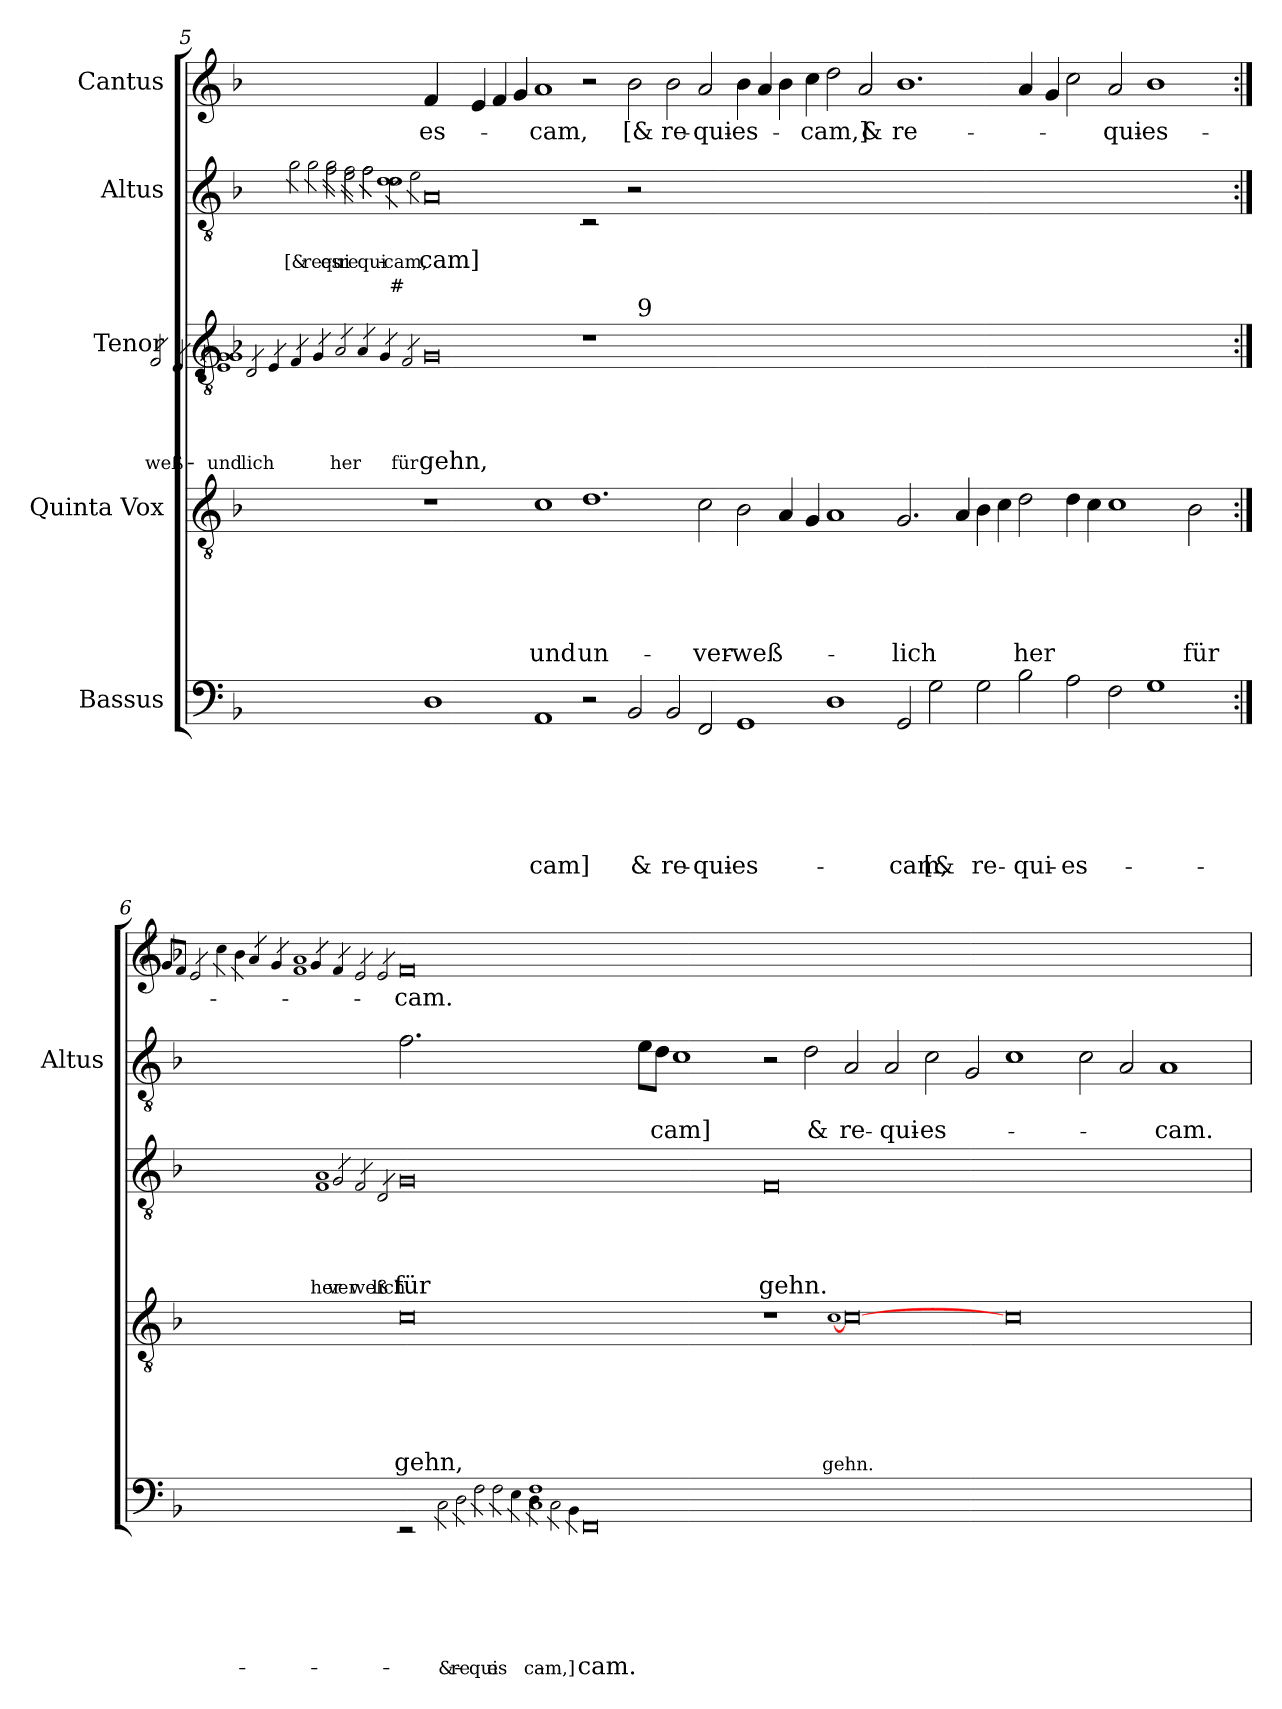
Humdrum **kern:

**kern	**text	**text	**text	**text	**text	**text	**kern	**text	**text	**text	**text	**text	**kern	**text	**text	**text	**text	**kern	**text	**text	**text	**kern	**text
*part5	*part5	*part5	*part5	*part5	*part5	*part5	*part4	*part4	*part4	*part4	*part4	*part4	*part3	*part3	*part3	*part3	*part3	*part2	*part2	*part2	*part2	*part1	*part1
*staff5	*staff5	*staff5	*staff5	*staff5	*staff5	*staff5	*staff4	*staff4	*staff4	*staff4	*staff4	*staff4	*staff3	*staff3	*staff3	*staff3	*staff3	*staff2	*staff2	*staff2	*staff2	*staff1	*staff1
*I"Bassus	*	*	*	*	*	*	*I"Quinta Vox	*	*	*	*	*	*I"Tenor	*	*	*	*	*I"Altus	*	*	*	*I"Cantus	*
*	*	*	*	*	*	*	*	*	*	*	*	*	*	*	*	*	*	*I'Altus	*	*	*	*	*
!!LO:LB:g=z
*clefF4	*	*	*	*	*	*	*clefGv2	*	*	*	*	*	*clefGv2	*	*	*	*	*clefGv2	*	*	*	*clefG2	*
*k[b-]	*	*	*	*	*	*	*k[b-]	*	*	*	*	*	*k[b-]	*	*	*	*	*k[b-]	*	*	*	*k[b-]	*
*F:	*	*	*	*	*	*	*F:	*	*	*	*	*	*F:	*	*	*	*	*F:	*	*	*	*F:	*
=5	=5	=5	=5	=5	=5	=5	=5	=5	=5	=5	=5	=5	=5	=5	=5	=5	=5	=5	=5	=5	=5	=5	=5
!	!	!	!	!	!	!	!	!	!	!	!	!	!	!	!	!	!LO:LY:b	!	!	!	!	!	!
.	.	.	.	.	.	.	.	.	.	.	.	.	2qF/	.	.	.	-weß-	.	.	.	.	.	.
.	.	.	.	.	.	.	.	.	.	.	.	.	4qE/	.	.	.	.	.	.	.	.	.	.
.	.	.	.	.	.	.	.	.	.	.	.	.	4qD/	.	.	.	.	.	.	.	.	.	.
!	!	!	!	!	!	!	!	!	!	!	!	!	!	!	!	!	!LO:LY:b	!	!	!	!	!	!
.	.	.	.	.	.	.	.	.	.	.	.	.	1qE 1qG 1qG	.	.	.	-und	.	.	.	.	.	.
!	!	!	!	!	!	!	!	!	!	!	!	!	!	!	!	!	!LO:LY:b	!	!	!	!	!	!
.	.	.	.	.	.	.	.	.	.	.	.	.	2qD/	.	.	.	lich	.	.	.	.	.	.
*	*	*	*	*	*	*	*	*	*	*	*	*	*	*	*	*	*	*^	*	*	*	*	*
*	*	*	*	*	*	*	*	*	*	*	*	*	*	*	*	*	*	*	*^	*	*	*	*	*
*	*	*	*	*	*	*	*	*	*	*	*	*	*	*	*	*	*	*	*	*^	*	*	*	*	*
!	!	!	!	!	!	!	!	!	!	!	!	!	!	!	!	!	!	!	!	!	!	!	!LO:LY:b	!	!	!
.	.	.	.	.	.	.	.	.	.	.	.	.	4qE/	.	.	.	.	.	.	.	2qg\	.	[&	.	.	.
!	!	!	!	!	!	!	!	!	!	!	!	!	!	!	!	!	!	!	!	!	!	!	!LO:LY:b	!	!	!
.	.	.	.	.	.	.	.	.	.	.	.	.	4qF/	.	.	.	.	.	.	.	2qg\	.	re-	.	.	.
!	!	!	!	!	!	!	!	!	!	!	!	!	!	!	!	!	!	!	!	!	!	!	!LO:LY:b	!	!	!
.	.	.	.	.	.	.	.	.	.	.	.	.	4qG/	.	.	.	.	.	.	.	2qg\	.	-qui-	.	.	.
!	!	!	!	!	!	!	!	!	!	!	!	!	!	!	!	!	!	!	!	!	!	!	!LO:LY:b	!	!	!
!	!	!	!	!	!	!	!	!	!	!	!	!	!	!	!	!	!LO:LY:b	!	!	!	!	!	!LO:LY:b	!	!	!
.	.	.	.	.	.	.	.	.	.	.	.	.	[<2qA/	.	.	.	her	.	.	2qf\	2qe\	.	-es-	.	.	.
!	!	!	!	!	!	!	!	!	!	!	!	!	!	!	!	!	!	!	!	!	!	!	!LO:LY:b	!	!	!
.	.	.	.	.	.	.	.	.	.	.	.	.	4qA/]	.	.	.	.	.	.	2qf\	2qf\	.	re-	.	.	.
!	!	!	!	!	!	!	!	!	!	!	!	!	!	!	!	!	!	!	!	!	!	!	!LO:LY:b	!	!	!
.	.	.	.	.	.	.	.	.	.	.	.	.	4qG/	.	.	.	.	.	.	2qf\	2qd\	.	-qui-	.	.	.
!	!	!	!	!	!	!	!	!	!	!	!	!	!	!	!	!	!LO:LY:b	!	!	!	!	!	!LO:LY:b	!LO:LY:b	!	!
.	.	.	.	.	.	.	.	.	.	.	.	.	2qF/	.	.	.	für	.	.	1qd 1qd	2qe\	.	-cam,	#-	.	.
!	!	!	!	!	!	!	!	!	!	!	!	!	!	!	!	!	!LO:LY:b	!	!	!	!	!	!LO:LY:b	!	!	!LO:LY:b
*	*	*	*	*	*	*	*	*	*	*	*	*	*^	*	*	*	*	*	*	*	*	*	*	*	*	*
1D	.	.	.	.	.	.	1r	.	.	.	.	.	0G	1ryy	.	.	.	gehn,	0A	0ryy	0ryy	1%7ryy	.	-cam]	.	4f/	-es-
.	.	.	.	.	.	.	.	.	.	.	.	.	.	.	.	.	.	.	.	.	.	.	.	.	.	4e/	.
.	.	.	.	.	.	.	.	.	.	.	.	.	.	.	.	.	.	.	.	.	.	.	.	.	.	4f/	.
.	.	.	.	.	.	.	.	.	.	.	.	.	.	.	.	.	.	.	.	.	.	.	.	.	.	4g/	.
!	!	!	!	!	!	!LO:LY:b	!	!	!	!	!	!LO:LY:b	!	!	!	!	!	!	!	!	!	!	!	!	!	!	!LO:LY:b
1AA	.	.	.	.	.	-cam]	1c	.	.	.	.	und	.	1ryy	.	.	.	.	.	.	.	.	.	.	.	1a	-cam,
!	!	!	!	!	!	!	!	!	!	!	!	!LO:LY:b	!	!	!	!	!	!	!	!	!	!	!	!	!	!	!
2r	.	.	.	.	.	.	1.d	.	.	.	.	un-	1r	2ryy	.	.	.	.	8ryy	2rC	2ryy	.	.	.	.	2r	.
.	.	.	.	.	.	.	.	.	.	.	.	.	.	.	.	.	.	.	32ryy	.	.	.	.	.	.	.	.
.	.	.	.	.	.	.	.	.	.	.	.	.	.	.	.	.	.	.	1%7ryy	.	.	.	.	.	.	.	.
!	!	!	!	!	!	!LO:LY:b	!	!	!	!	!	!	!	!	!	!	!	!	!	!	!	!	!	!	!	!	!LO:LY:b
2BB-/	.	.	.	.	.	&	.	.	.	.	.	.	.	16ryy	.	.	.	.	.	1%7ryy	2r	.	.	.	.	2b-\	[&
!	!	!	!	!	!	!	!	!	!	!	!	!	!	!LO:TX:a:t=9	!	!	!	!	!	!	!	!	!	!	!	!	!
.	.	.	.	.	.	.	.	.	.	.	.	.	.	1ryy	.	.	.	.	.	.	.	.	.	.	.	.	.
!	!	!	!	!	!	!LO:LY:b	!	!	!	!	!	!	!	!	!	!	!	!	!	!	!	!	!	!	!	!	!LO:LY:b
2BB-/	.	.	.	.	.	re-	.	.	.	.	.	.	1%7ryy	.	.	.	.	.	.	.	1%7ryy	.	.	.	.	2b-\	re-
!	!	!	!	!	!	!LO:LY:b	!	!	!	!	!	!LO:LY:b	!	!	!	!	!	!	!	!	!	!	!	!	!	!	!LO:LY:b
2FF/	.	.	.	.	.	-qui-	2c\	.	.	.	.	-ver-	.	.	.	.	.	.	.	.	.	.	.	.	.	2a/	-qui-
.	.	.	.	.	.	.	.	.	.	.	.	.	.	1ryy	.	.	.	.	.	.	.	.	.	.	.	.	.
!	!	!	!	!	!	!LO:LY:b	!	!	!	!	!	!LO:LY:b	!	!	!	!	!	!	!	!	!	!	!	!	!	!	!LO:LY:b
1GG	.	.	.	.	.	-es-	2B-\	.	.	.	.	-weß-	.	.	.	.	.	.	.	.	.	.	.	.	.	4b-\	-es-
.	.	.	.	.	.	.	.	.	.	.	.	.	.	.	.	.	.	.	.	.	.	.	.	.	.	4a/	.
.	.	.	.	.	.	.	4A/	.	.	.	.	.	.	.	.	.	.	.	.	.	.	.	.	.	.	4b-\	.
.	.	.	.	.	.	.	.	.	.	.	.	.	.	1ryy	.	.	.	.	.	.	.	.	.	.	.	.	.
!	!	!	!	!	!	!	!	!	!	!	!	!	!	!	!	!	!	!	!	!	!	!	!	!	!	!	!LO:LY:b
.	.	.	.	.	.	.	4G/	.	.	.	.	.	.	.	.	.	.	.	.	.	.	.	.	.	.	4cc\	-cam,]
1D	.	.	.	.	.	.	1A	.	.	.	.	.	.	.	.	.	.	.	.	.	.	.	.	.	.	2dd\	.
!	!	!	!	!	!	!	!	!	!	!	!	!	!	!	!	!	!	!	!	!	!	!	!	!	!	!	!LO:LY:b
.	.	.	.	.	.	.	.	.	.	.	.	.	.	.	.	.	.	.	.	.	.	.	.	.	.	2a/	&
.	.	.	.	.	.	.	.	.	.	.	.	.	.	1ryy	.	.	.	.	.	.	.	.	.	.	.	.	.
!	!	!	!	!	!	!LO:LY:b	!	!	!	!	!	!LO:LY:b	!	!	!	!	!	!	!	!	!	!	!	!	!	!	!LO:LY:b
2GG/	.	.	.	.	.	-cam,	2.G/	.	.	.	.	-lich	.	.	.	.	.	.	.	.	.	.	.	.	.	1.b-	re-
!	!	!	!	!	!	!LO:LY:b	!	!	!	!	!	!	!	!	!	!	!	!	!	!	!	!	!	!	!	!	!
2G\	.	.	.	.	.	[&	.	.	.	.	.	.	.	.	.	.	.	.	.	.	.	.	.	.	.	.	.
.	.	.	.	.	.	.	.	.	.	.	.	.	.	1ryy	.	.	.	.	.	.	.	.	.	.	.	.	.
.	.	.	.	.	.	.	4A/	.	.	.	.	.	.	.	.	.	.	.	.	.	.	.	.	.	.	.	.
!	!	!	!	!	!	!LO:LY:b	!	!	!	!	!	!	!	!	!	!	!	!	!	!	!	!	!	!	!	!	!
2G\	.	.	.	.	.	re-	4B-\	.	.	.	.	.	.	.	.	.	.	.	.	.	.	0.ryy	.	.	.	.	.
.	.	.	.	.	.	.	4c\	.	.	.	.	.	.	.	.	.	.	.	.	.	.	.	.	.	.	.	.
!	!	!	!	!	!	!LO:LY:b	!	!	!	!	!	!LO:LY:b	!	!	!	!	!	!	!	!	!	!	!	!	!	!	!
2B-\	.	.	.	.	.	-qui-	2d\	.	.	.	.	her	.	.	.	.	.	.	.	.	.	.	.	.	.	4a/	.
.	.	.	.	.	.	.	.	.	.	.	.	.	.	1ryy	.	.	.	.	.	.	.	.	.	.	.	.	.
.	.	.	.	.	.	.	.	.	.	.	.	.	.	.	.	.	.	.	.	.	.	.	.	.	.	4g/	.
!	!	!	!	!	!	!LO:LY:b	!	!	!	!	!	!	!	!	!	!	!	!	!	!	!	!	!	!	!	!	!
2A\	.	.	.	.	.	-es-	4d\	.	.	.	.	.	.	.	.	.	.	.	.	.	.	.	.	.	.	2cc\	.
.	.	.	.	.	.	.	4c\	.	.	.	.	.	.	.	.	.	.	.	.	.	.	.	.	.	.	.	.
!	!	!	!	!	!	!	!	!	!	!	!	!	!	!	!	!	!	!	!	!	!	!	!	!	!	!	!LO:LY:b
2F\	.	.	.	.	.	.	1c	.	.	.	.	.	.	.	.	.	.	.	.	.	.	.	.	.	.	2a/	-qui-
.	.	.	.	.	.	.	.	.	.	.	.	.	.	1ryy	.	.	.	.	.	.	.	.	.	.	.	.	.
!	!	!	!	!	!	!	!	!	!	!	!	!	!	!	!	!	!	!	!	!	!	!	!	!	!	!	!LO:LY:b
1G	.	.	.	.	.	.	.	.	.	.	.	.	.	.	.	.	.	.	.	.	.	.	.	.	.	1b-	-es-
.	.	.	.	.	.	.	.	.	.	.	.	.	.	.	.	.	.	.	2ryy	.	.	.	.	.	.	.	.
!	!	!	!	!	!	!	!	!	!	!	!	!LO:LY:b	!	!	!	!	!	!	!	!	!	!	!	!	!	!	!
.	.	.	.	.	.	.	2B-\	.	.	.	.	für	.	.	.	.	.	.	.	2ryy	.	.	.	.	.	.	.
.	.	.	.	.	.	.	.	.	.	.	.	.	.	4..ryy	.	.	.	.	.	.	.	.	.	.	.	.	.
.	.	.	.	.	.	.	.	.	.	.	.	.	.	.	.	.	.	.	4ryy	.	.	.	.	.	.	.	.
.	.	.	.	.	.	.	.	.	.	.	.	.	.	.	.	.	.	.	16.ryy	.	.	.	.	.	.	.	.
*	*	*	*	*	*	*	*	*	*	*	*	*	*v	*v	*	*	*	*	*	*	*	*	*	*	*	*	*
*	*	*	*	*	*	*	*	*	*	*	*	*	*	*	*	*	*	*v	*v	*v	*v	*	*	*	*	*
!!LO:PB:g=z
=6:|!	=6:|!	=6:|!	=6:|!	=6:|!	=6:|!	=6:|!	=6:|!	=6:|!	=6:|!	=6:|!	=6:|!	=6:|!	=6:|!	=6:|!	=6:|!	=6:|!	=6:|!	=6:|!	=6:|!	=6:|!	=6:|!	=6:|!	=6:|!
.	.	.	.	.	.	.	.	.	.	.	.	.	.	.	.	.	.	.	.	.	.	2qa/	.
.	.	.	.	.	.	.	.	.	.	.	.	.	.	.	.	.	.	.	.	.	.	8qg/L	.
.	.	.	.	.	.	.	.	.	.	.	.	.	.	.	.	.	.	.	.	.	.	8qf/J	.
.	.	.	.	.	.	.	.	.	.	.	.	.	.	.	.	.	.	.	.	.	.	2qe/	.
.	.	.	.	.	.	.	.	.	.	.	.	.	.	.	.	.	.	.	.	.	.	4qcc\	.
.	.	.	.	.	.	.	.	.	.	.	.	.	.	.	.	.	.	.	.	.	.	4qb-\	.
.	.	.	.	.	.	.	.	.	.	.	.	.	.	.	.	.	.	.	.	.	.	4qa/	.
.	.	.	.	.	.	.	.	.	.	.	.	.	.	.	.	.	.	.	.	.	.	4qg/	.
.	.	.	.	.	.	.	.	.	.	.	.	.	.	.	.	.	.	.	.	.	.	1qf 1qa	.
!	!	!	!	!	!	!	!	!	!	!	!	!	!	!	!	!	!LO:LY:b	!	!	!	!	!	!
.	.	.	.	.	.	.	.	.	.	.	.	.	1qF 1qA	.	.	.	-her-	.	.	.	.	4qg/	.
!	!	!	!	!	!	!	!	!	!	!	!	!	!	!	!	!	!LO:LY:b	!	!	!	!	!	!
.	.	.	.	.	.	.	.	.	.	.	.	.	2qG/	.	.	.	-ver-	.	.	.	.	4qf/	.
!	!	!	!	!	!	!	!	!	!	!	!	!	!	!	!	!	!LO:LY:b	!	!	!	!	!	!
.	.	.	.	.	.	.	.	.	.	.	.	.	2qF/	.	.	.	-weß-	.	.	.	.	2qe/	.
!	!	!	!	!	!	!	!	!	!	!	!	!	!	!	!	!	!LO:LY:b	!	!	!	!	!	!
.	.	.	.	.	.	.	.	.	.	.	.	.	2qD/	.	.	.	-lich	.	.	.	.	2qe/	.
*^	*	*	*	*	*	*	*	*	*	*	*	*	*	*	*	*	*	*	*	*	*	*	*
!	!	!	!	!	!	!	!	!	!	!	!	!	!LO:LY:b	!	!	!	!	!LO:LY:b	!	!	!	!	!	!LO:LY:b
2ryy	2rEE	.	.	.	.	.	.	0c	.	.	.	.	gehn,	0G	.	.	.	für	2.f\	.	.	.	0f	-cam.
!	!	!	!	!	!	!	!LO:LY:b	!	!	!	!	!	!	!	!	!	!	!	!	!	!	!	!	!
.	2qC\	.	.	.	.	.	&	.	.	.	.	.	.	.	.	.	.	.	.	.	.	.	.	.
!	!	!	!	!	!	!	!LO:LY:b	!	!	!	!	!	!	!	!	!	!	!	!	!	!	!	!	!
.	2qD\	.	.	.	.	.	re-	.	.	.	.	.	.	.	.	.	.	.	.	.	.	.	.	.
!	!	!	!	!	!	!	!LO:LY:b	!	!	!	!	!	!	!	!	!	!	!	!	!	!	!	!	!
.	2qF\	.	.	.	.	.	-qui-	.	.	.	.	.	.	.	.	.	.	.	.	.	.	.	.	.
!	!	!	!	!	!	!	!LO:LY:b	!	!	!	!	!	!	!	!	!	!	!	!	!	!	!	!	!
.	2qF\	.	.	.	.	.	-es-	.	.	.	.	.	.	.	.	.	.	.	.	.	.	.	.	.
.	4qE\	.	.	.	.	.	.	.	.	.	.	.	.	.	.	.	.	.	.	.	.	.	.	.
.	4qD\	.	.	.	.	.	.	.	.	.	.	.	.	.	.	.	.	.	.	.	.	.	.	.
.	2qC\	.	.	.	.	.	.	.	.	.	.	.	.	.	.	.	.	.	.	.	.	.	.	.
!	!	!	!	!	!	!	!LO:LY:b	!	!	!	!	!	!	!	!	!	!	!	!	!	!	!	!	!
1qC 1qF	4qBB-\	.	.	.	.	.	-cam,]	.	.	.	.	.	.	.	.	.	.	.	.	.	.	.	.	.
!	!	!	!	!	!	!	!LO:LY:b	!	!	!	!	!	!	!	!	!	!	!	!	!	!	!	!	!
0FF	1ryy	.	.	.	.	.	cam.	.	.	.	.	.	.	.	.	.	.	.	.	.	.	.	.	.
.	.	.	.	.	.	.	.	.	.	.	.	.	.	.	.	.	.	.	8e\L	.	.	.	.	.
!	!	!	!	!	!	!	!	!	!	!	!	!	!	!	!	!	!	!	!	!	!LO:LY:b	!	!	!
.	.	.	.	.	.	.	.	.	.	.	.	.	.	.	.	.	.	.	8d\J	.	-cam]	.	.	.
.	.	.	.	.	.	.	.	.	.	.	.	.	.	.	.	.	.	.	1c	.	.	.	.	.
.	4.ryy	.	.	.	.	.	.	.	.	.	.	.	.	.	.	.	.	.	.	.	.	.	.	.
.	00ryy	.	.	.	.	.	.	.	.	.	.	.	.	.	.	.	.	.	.	.	.	.	.	.
!	!	!	!	!	!	!	!	!	!	!	!	!	!	!	!	!	!	!LO:LY:b	!	!	!	!	!	!
.	.	.	.	.	.	.	.	1r	.	.	.	.	.	0F	.	.	.	gehn.	2r	.	.	.	00.ryy	.
!	!	!	!	!	!	!	!	!	!	!	!	!	!	!	!	!	!	!	!	!	!LO:LY:b	!	!	!
00ryy	.	.	.	.	.	.	.	.	.	.	.	.	.	.	.	.	.	.	2d\	.	&	.	.	.
!	!	!	!	!	!	!	!	!	!	!	!	!	!LO:LY:b	!	!	!	!	!	!	!	!	!	!	!
.	.	.	.	.	.	.	.	[>1qc	.	.	.	.	gehn.	.	.	.	.	.	.	.	.	.	.	.
!	!	!	!	!	!	!	!	!	!	!	!	!	!	!	!	!	!	!	!	!	!LO:LY:b	!	!	!
.	.	.	.	.	.	.	.	[>0c	.	.	.	.	.	.	.	.	.	.	2A/	.	re-	.	.	.
!	!	!	!	!	!	!	!	!	!	!	!	!	!	!	!	!	!	!	!	!	!LO:LY:b	!	!	!
.	.	.	.	.	.	.	.	.	.	.	.	.	.	.	.	.	.	.	2A/	.	-qui-	.	.	.
!	!	!	!	!	!	!	!	!	!	!	!	!	!	!	!	!	!	!	!	!	!LO:LY:b	!	!	!
.	.	.	.	.	.	.	.	.	.	.	.	.	.	00ryy	.	.	.	.	2c\	.	-es-	.	.	.
.	.	.	.	.	.	.	.	.	.	.	.	.	.	.	.	.	.	.	2G/	.	.	.	.	.
.	.	.	.	.	.	.	.	0c	.	.	.	.	.	.	.	.	.	.	1c	.	.	.	.	.
.	1.ryy	.	.	.	.	.	.	.	.	.	.	.	.	.	.	.	.	.	.	.	.	.	.	.
.	.	.	.	.	.	.	.	.	.	.	.	.	.	.	.	.	.	.	2c\	.	.	.	.	.
1.ryy	.	.	.	.	.	.	.	.	.	.	.	.	.	.	.	.	.	.	2A/	.	.	.	.	.
!	!	!	!	!	!	!	!	!	!	!	!	!	!	!	!	!	!	!	!	!	!LO:LY:b	!	!	!
.	.	.	.	.	.	.	.	1ryy	.	.	.	.	.	.	.	.	.	.	1A	.	-cam.	.	.	.
.	2ryy	.	.	.	.	.	.	.	.	.	.	.	.	.	.	.	.	.	.	.	.	.	.	.
.	8ryy	.	.	.	.	.	.	.	.	.	.	.	.	.	.	.	.	.	.	.	.	.	.	.
*v	*v	*	*	*	*	*	*	*	*	*	*	*	*	*	*	*	*	*	*	*	*	*	*	*
=!	=!	=!	=!	=!	=!	=!	=!	=!	=!	=!	=!	=!	=!	=!	=!	=!	=!	=!	=!	=!	=!	=!	=!
*-	*-	*-	*-	*-	*-	*-	*-	*-	*-	*-	*-	*-	*-	*-	*-	*-	*-	*-	*-	*-	*-	*-	*-
